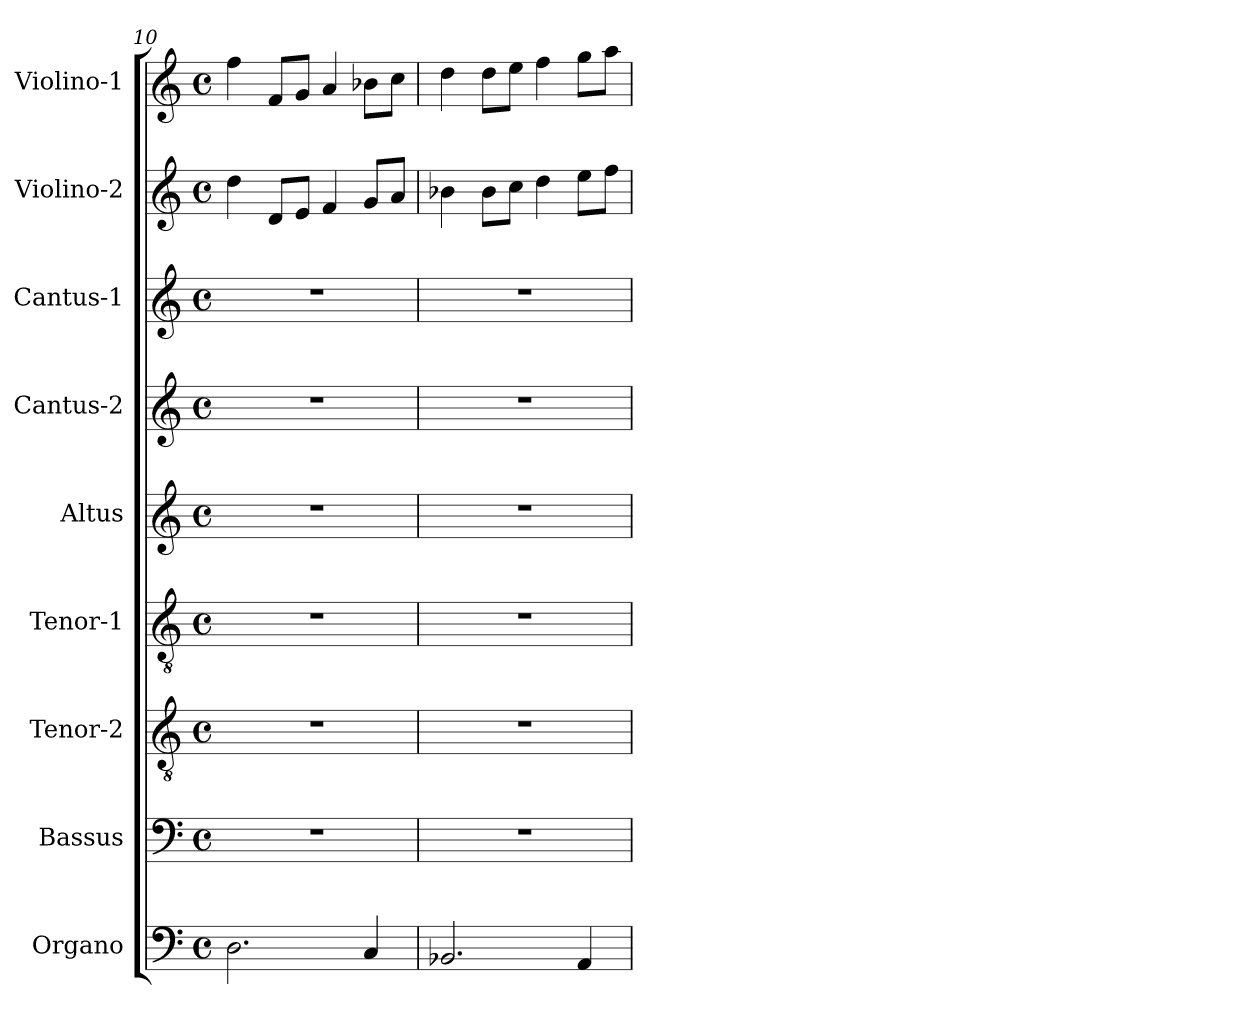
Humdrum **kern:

**kern	**kern	**kern	**kern	**kern	**kern	**kern	**kern	**kern
*part9	*part8	*part7	*part6	*part5	*part4	*part3	*part2	*part1
*staff9	*staff8	*staff7	*staff6	*staff5	*staff4	*staff3	*staff2	*staff1
*I"Organo	*I"Bassus	*I"Tenor-2	*I"Tenor-1	*I"Altus	*I"Cantus-2	*I"Cantus-1	*I"Violino-2	*I"Violino-1
*I'Og	*I'B	*I'T2	*I'T1	*I'A	*I'C2	*I'C1	*I'V2	*I'V1
*clefF4	*clefF4	*clefGv2	*clefGv2	*clefG2	*clefG2	*clefG2	*clefG2	*clefG2
*k[]	*k[]	*k[]	*k[]	*k[]	*k[]	*k[]	*k[]	*k[]
*C:	*C:	*C:	*C:	*C:	*C:	*C:	*C:	*C:
*M4/4	*M4/4	*M4/4	*M4/4	*M4/4	*M4/4	*M4/4	*M4/4	*M4/4
*met(c)	*met(c)	*met(c)	*met(c)	*met(c)	*met(c)	*met(c)	*met(c)	*met(c)
=10	=10	=10	=10	=10	=10	=10	=10	=10
2.D\	1r	1r	1r	1r	1r	1r	4dd\	4ff\
.	.	.	.	.	.	.	8d/L	8f/L
.	.	.	.	.	.	.	8e/J	8g/J
.	.	.	.	.	.	.	4f/	4a/
4C/	.	.	.	.	.	.	8g/L	8b-X\L
.	.	.	.	.	.	.	8a/J	8cc\J
=11	=11	=11	=11	=11	=11	=11	=11	=11
2.BB-X/	1r	1r	1r	1r	1r	1r	4b-X\	4dd\
.	.	.	.	.	.	.	8b-\L	8dd\L
.	.	.	.	.	.	.	8cc\J	8ee\J
.	.	.	.	.	.	.	4dd\	4ff\
4AA/	.	.	.	.	.	.	8ee\L	8gg\L
.	.	.	.	.	.	.	8ff\J	8aa\J
=	=	=	=	=	=	=	=	=
*-	*-	*-	*-	*-	*-	*-	*-	*-
